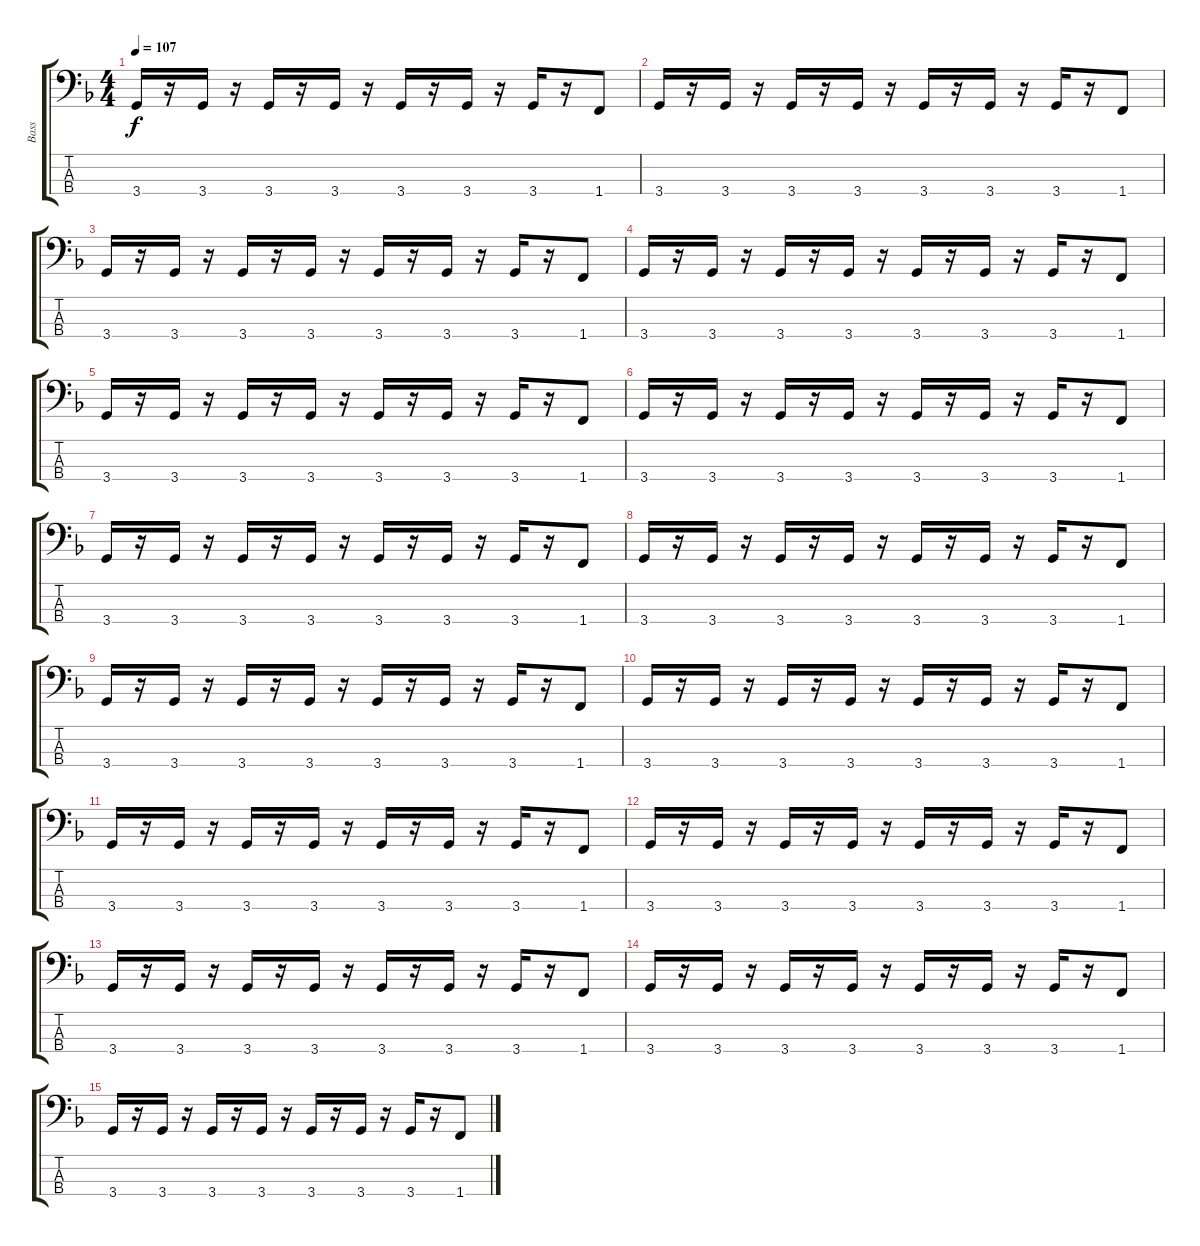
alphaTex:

\track ("Bass" "Bass") {instrument electricbassfinger}
\staff {score tabs}
\tuning (G2 D2 A1 E1) {hide}
\ts (4 4)
\tempo 107
\clef f4
\ks f
3.4.16{dy f} r.16 3.4.16 r.16 3.4.16 r.16 3.4.16 r.16 3.4.16 r.16 3.4.16 r.16 3.4.16 r.16 1.4.8 |
3.4.16 r.16 3.4.16 r.16 3.4.16 r.16 3.4.16 r.16 3.4.16 r.16 3.4.16 r.16 3.4.16 r.16 1.4.8 |
3.4.16 r.16 3.4.16 r.16 3.4.16 r.16 3.4.16 r.16 3.4.16 r.16 3.4.16 r.16 3.4.16 r.16 1.4.8 |
3.4.16 r.16 3.4.16 r.16 3.4.16 r.16 3.4.16 r.16 3.4.16 r.16 3.4.16 r.16 3.4.16 r.16 1.4.8 |
3.4.16 r.16 3.4.16 r.16 3.4.16 r.16 3.4.16 r.16 3.4.16 r.16 3.4.16 r.16 3.4.16 r.16 1.4.8 |
3.4.16 r.16 3.4.16 r.16 3.4.16 r.16 3.4.16 r.16 3.4.16 r.16 3.4.16 r.16 3.4.16 r.16 1.4.8 |
3.4.16 r.16 3.4.16 r.16 3.4.16 r.16 3.4.16 r.16 3.4.16 r.16 3.4.16 r.16 3.4.16 r.16 1.4.8 |
3.4.16 r.16 3.4.16 r.16 3.4.16 r.16 3.4.16 r.16 3.4.16 r.16 3.4.16 r.16 3.4.16 r.16 1.4.8 |
3.4.16 r.16 3.4.16 r.16 3.4.16 r.16 3.4.16 r.16 3.4.16 r.16 3.4.16 r.16 3.4.16 r.16 1.4.8 |
3.4.16 r.16 3.4.16 r.16 3.4.16 r.16 3.4.16 r.16 3.4.16 r.16 3.4.16 r.16 3.4.16 r.16 1.4.8 |
3.4.16 r.16 3.4.16 r.16 3.4.16 r.16 3.4.16 r.16 3.4.16 r.16 3.4.16 r.16 3.4.16 r.16 1.4.8 |
3.4.16 r.16 3.4.16 r.16 3.4.16 r.16 3.4.16 r.16 3.4.16 r.16 3.4.16 r.16 3.4.16 r.16 1.4.8 |
3.4.16 r.16 3.4.16 r.16 3.4.16 r.16 3.4.16 r.16 3.4.16 r.16 3.4.16 r.16 3.4.16 r.16 1.4.8 |
3.4.16 r.16 3.4.16 r.16 3.4.16 r.16 3.4.16 r.16 3.4.16 r.16 3.4.16 r.16 3.4.16 r.16 1.4.8 |
3.4.16 r.16 3.4.16 r.16 3.4.16 r.16 3.4.16 r.16 3.4.16 r.16 3.4.16 r.16 3.4.16 r.16 1.4.8
